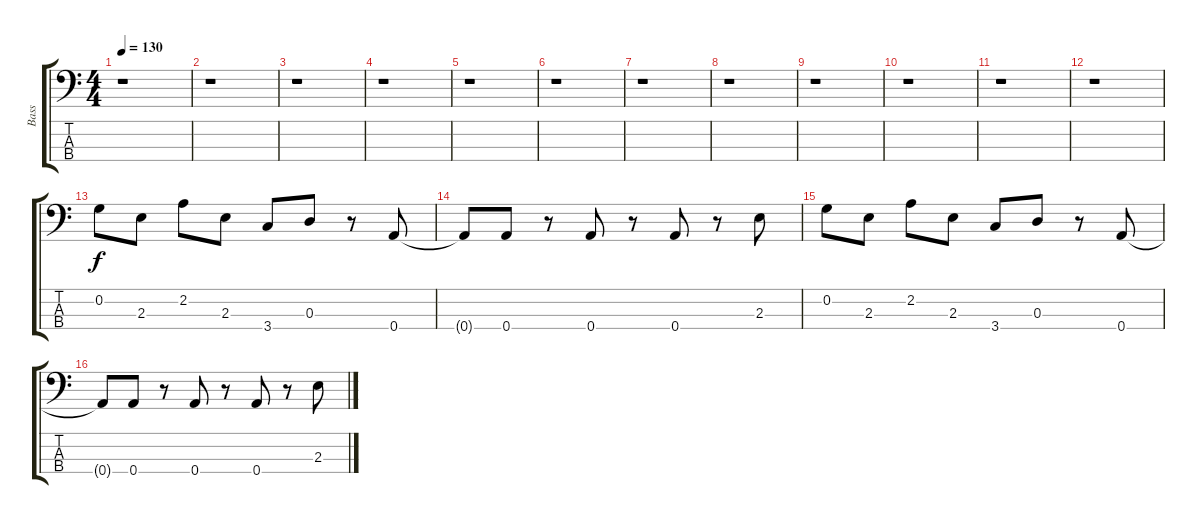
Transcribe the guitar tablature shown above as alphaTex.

\track ("Bass" "Bass") {instrument electricbassfinger}
\staff {score tabs}
\tuning (C-1 G2 D2 A1) {hide}
\ts (4 4)
\tempo 130
\clef f4
\ks c
r.1{dy f} |
r.1 |
r.1 |
r.1 |
r.1 |
r.1 |
r.1 |
r.1 |
r.1 |
r.1 |
r.1 |
r.1 |
0.2.8 2.3.8 2.2.8 2.3.8 3.4.8 0.3.8 r.8 0.4.8 |
0.4{t}.8 0.4.8 r.8 0.4.8 r.8 0.4.8 r.8 2.3.8 |
0.2.8 2.3.8 2.2.8 2.3.8 3.4.8 0.3.8 r.8 0.4.8 |
0.4{t}.8 0.4.8 r.8 0.4.8 r.8 0.4.8 r.8 2.3.8
